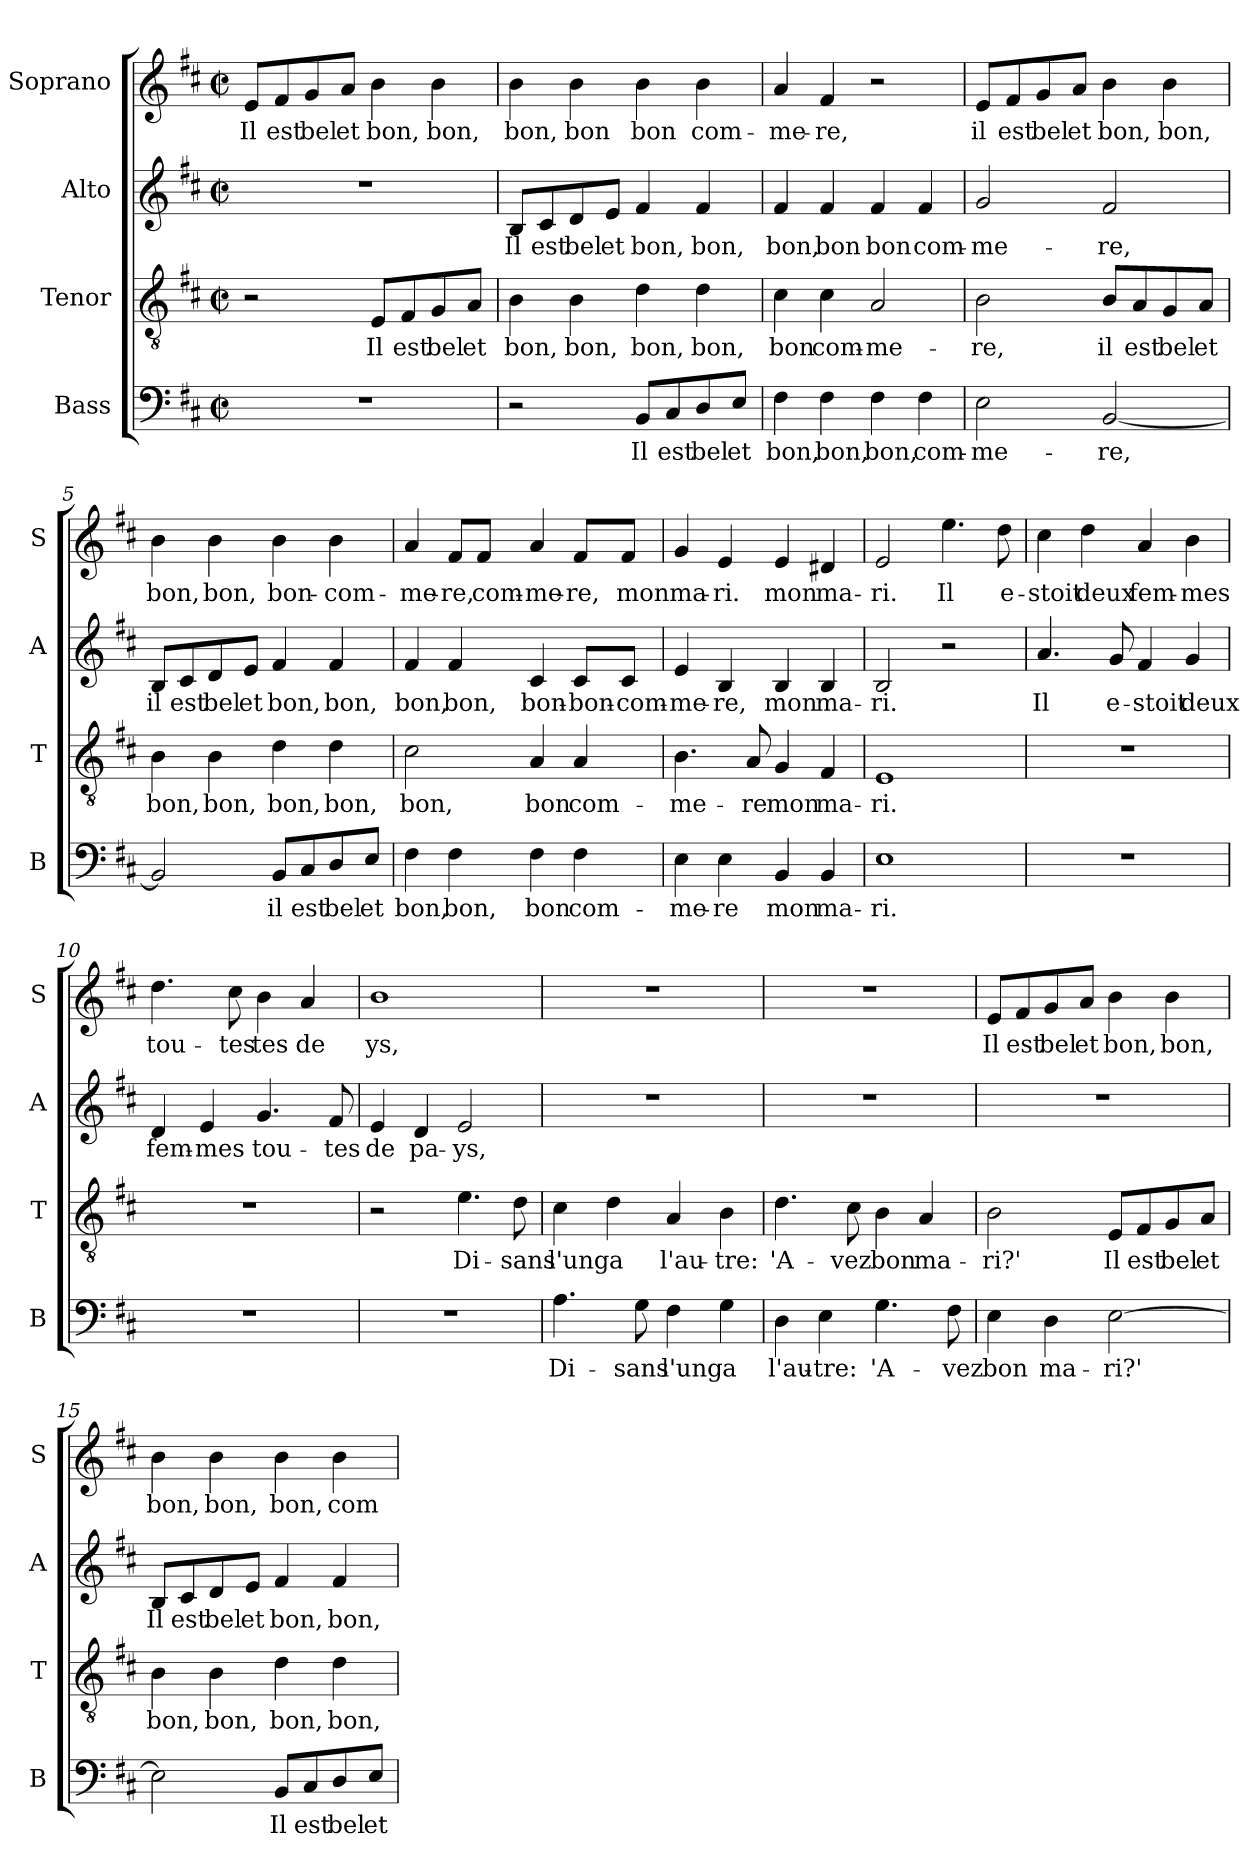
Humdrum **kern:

**kern	**text	**kern	**text	**kern	**text	**kern	**text
*part4	*part4	*part3	*part3	*part2	*part2	*part1	*part1
*staff4	*staff4	*staff3	*staff3	*staff2	*staff2	*staff1	*staff1
*I"Bass	*	*I"Tenor	*	*I"Alto	*	*I"Soprano	*
*I'B	*	*I'T	*	*I'A	*	*I'S	*
*clefF4	*	*clefGv2	*	*clefG2	*	*clefG2	*
*k[f#c#]	*	*k[f#c#]	*	*k[f#c#]	*	*k[f#c#]	*
*b:	*	*b:	*	*b:	*	*b:	*
*M2/2	*	*M2/2	*	*M2/2	*	*M2/2	*
*met(c|)	*	*met(c|)	*	*met(c|)	*	*met(c|)	*
*MM240	*	*MM240	*	*MM240	*	*MM240	*
=1	=1	=1	=1	=1	=1	=1	=1
1r	.	2r	.	1r	.	8e/L	Il
.	.	.	.	.	.	8f#/	est
.	.	.	.	.	.	8g/	bel
.	.	.	.	.	.	8a/J	et
.	.	8E/L	Il	.	.	4b\	bon,
.	.	8F#/	est	.	.	.	.
.	.	8G/	bel	.	.	4b\	bon,
.	.	8A/J	et	.	.	.	.
=2	=2	=2	=2	=2	=2	=2	=2
2r	.	4B\	bon,	8B/L	Il	4b\	bon,
.	.	.	.	8c#/	est	.	.
.	.	4B\	bon,	8d/	bel	4b\	bon
.	.	.	.	8e/J	et	.	.
8BB/L	Il	4d\	bon,	4f#/	bon,	4b\	bon
8C#/	est	.	.	.	.	.	.
8D/	bel	4d\	bon,	4f#/	bon,	4b\	com-
8E/J	et	.	.	.	.	.	.
=3	=3	=3	=3	=3	=3	=3	=3
4F#\	bon,	4c#\	bon	4f#/	bon,	4a/	-me-
4F#\	bon,	4c#\	com-	4f#/	bon	4f#/	-re,
4F#\	bon,	2A/	-me-	4f#/	bon	2r	.
4F#\	com-	.	.	4f#/	com-	.	.
!!LO:LB:g=z
=4	=4	=4	=4	=4	=4	=4	=4
2E\	-me-	2B\	-re,	2g/	-me-	8e/L	il
.	.	.	.	.	.	8f#/	est
.	.	.	.	.	.	8g/	bel
.	.	.	.	.	.	8a/J	et
[2BB/	-re,	8B/L	il	2f#/	-re,	4b\	bon,
.	.	8A/	est	.	.	.	.
.	.	8G/	bel	.	.	4b\	bon,
.	.	8A/J	et	.	.	.	.
=5	=5	=5	=5	=5	=5	=5	=5
2BB/]	.	4B\	bon,	8B/L	il	4b\	bon,
.	.	.	.	8c#/	est	.	.
.	.	4B\	bon,	8d/	bel	4b\	bon,
.	.	.	.	8e/J	et	.	.
8BB/L	il	4d\	bon,	4f#/	bon,	4b\	bon-
8C#/	est	.	.	.	.	.	.
8D/	bel	4d\	bon,	4f#/	bon,	4b\	-com-
8E/J	et	.	.	.	.	.	.
=6	=6	=6	=6	=6	=6	=6	=6
4F#\	bon,	2c#\	bon,	4f#/	bon,	4a/	-me-
4F#\	bon,	.	.	4f#/	bon,	8f#/L	-re,
.	.	.	.	.	.	8f#/J	com-
4F#\	bon	4A/	bon	4c#/	bon-	4a/	-me-
4F#\	com-	4A/	com-	8c#/L	-bon-	8f#/L	-re,
.	.	.	.	8c#/J	-com-	8f#/J	mon
!!LO:PB:g=z
=7	=7	=7	=7	=7	=7	=7	=7
4E\	-me-	4.B\	-me-	4e/	-me-	4g/	ma-
4E\	-re	.	.	4B/	-re,	4e/	-ri.
.	.	8A/	-re	.	.	.	.
4BB/	mon	4G/	mon	4B/	mon	4e/	mon
4BB/	ma-	4F#/	ma-	4B/	ma-	4d#X/	ma-
=8	=8	=8	=8	=8	=8	=8	=8
1E	-ri.	1E	-ri.	2B/	-ri.	2e/	-ri.
.	.	.	.	2r	.	4.ee\	Il
.	.	.	.	.	.	8dd\	e-
=9	=9	=9	=9	=9	=9	=9	=9
1r	.	1r	.	4.a/	Il	4cc#\	-stoit
.	.	.	.	.	.	4dd\	deux
.	.	.	.	8g/	e-	.	.
.	.	.	.	4f#/	-stoit	4a/	fem-
.	.	.	.	4g/	deux	4b\	-mes
=10	=10	=10	=10	=10	=10	=10	=10
1r	.	1r	.	4d/	fem-	4.dd\	tou-
.	.	.	.	4e/	-mes	.	.
.	.	.	.	.	.	8cc#\	-tes
.	.	.	.	4.g/	tou-	4b\	tes
.	.	.	.	.	.	4a/	de
.	.	.	.	8f#/	-tes	.	.
=11	=11	=11	=11	=11	=11	=11	=11
1r	.	2r	.	4e/	de	1b	ys,
.	.	.	.	4d/	pa-	.	.
.	.	4.e\	Di-	2e/	-ys,	.	.
.	.	8d\	-sans	.	.	.	.
!!LO:LB:g=z
=12	=12	=12	=12	=12	=12	=12	=12
4.A\	Di-	4c#\	l'ung	1r	.	1r	.
.	.	4d\	a	.	.	.	.
8G\	-sans	.	.	.	.	.	.
4F#\	l'ung	4A/	l'au-	.	.	.	.
4G\	a	4B\	-tre:	.	.	.	.
=13	=13	=13	=13	=13	=13	=13	=13
4D\	l'au-	4.d\	'A-	1r	.	1r	.
4E\	-tre:	.	.	.	.	.	.
.	.	8c#\	-vez	.	.	.	.
4.G\	'A-	4B\	bon	.	.	.	.
.	.	4A/	ma-	.	.	.	.
8F#\	-vez	.	.	.	.	.	.
=14	=14	=14	=14	=14	=14	=14	=14
4E\	bon	2B\	-ri?'	1r	.	8e/L	Il
.	.	.	.	.	.	8f#/	est
4D\	ma-	.	.	.	.	8g/	bel
.	.	.	.	.	.	8a/J	et
[2E\	-ri?'	8E/L	Il	.	.	4b\	bon,
.	.	8F#/	est	.	.	.	.
.	.	8G/	bel	.	.	4b\	bon,
.	.	8A/J	et	.	.	.	.
!!LO:LB:g=z
=15	=15	=15	=15	=15	=15	=15	=15
2E\]	.	4B\	bon,	8B/L	Il	4b\	bon,
.	.	.	.	8c#/	est	.	.
.	.	4B\	bon,	8d/	bel	4b\	bon,
.	.	.	.	8e/J	et	.	.
8BB/L	Il	4d\	bon,	4f#/	bon,	4b\	bon,
8C#/	est	.	.	.	.	.	.
8D/	bel	4d\	bon,	4f#/	bon,	4b\	com-
8E/J	et	.	.	.	.	.	.
=	=	=	=	=	=	=	=
*-	*-	*-	*-	*-	*-	*-	*-
